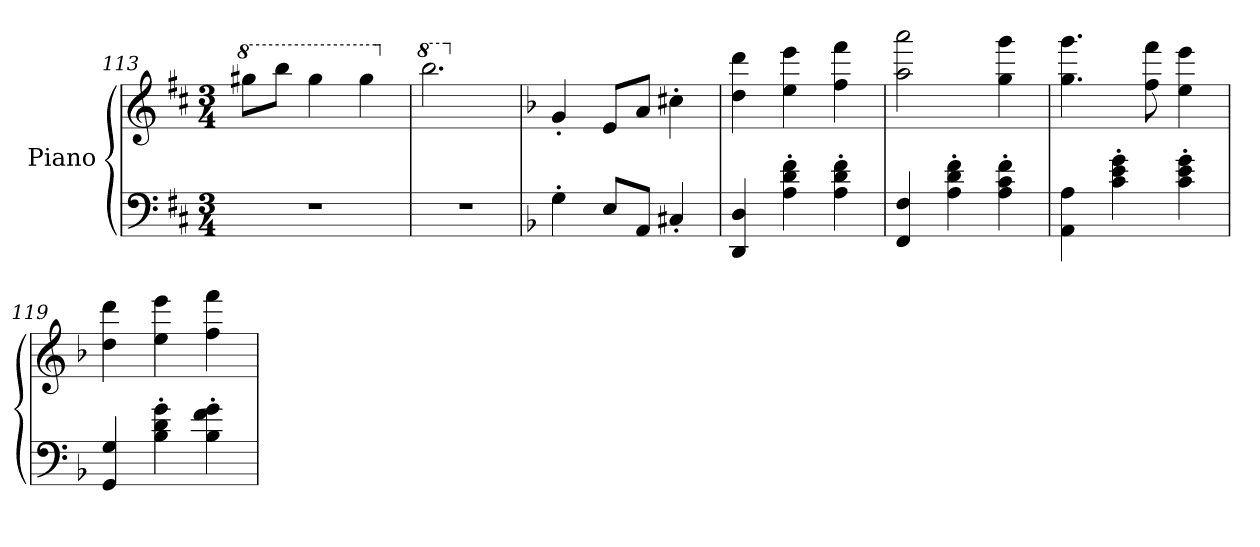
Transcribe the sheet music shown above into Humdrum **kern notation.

**kern	**kern
*part1	*part1
*staff2	*staff1
*I"Piano	*
*clefF4	*clefG2
*k[f#c#]	*k[f#c#]
*M3/4	*M3/4
*	*8va
=113	=113
2.r	8ggg#X\L
.	8bbb\J
.	4ggg#\
.	4ggg#\
=114	=114
*	*X8va
*	*8va
2.r	2.bbb\
=115	=115
*k[b-]	*k[b-]
*	*X8va
4G'\	4g'/
8E/L	8e/L
8AA/J	8a/J
4C#X'/	4cc#X'\
!!LO:LB:g=z
=116	=116
4DD/ 4D/	4dd\ 4ddd\
4A\' 4d\' 4f\'	4ee\ 4eee\
4A\' 4d\' 4f\'	4ff\ 4fff\
=117	=117
4FF/ 4F/	2aa\ 2aaa\
4A\' 4d\' 4f\'	.
4A\' 4c\' 4f\'	4gg\ 4ggg\
=118	=118
4AA\ 4A\	4.gg\ 4.ggg\
4c\' 4e\' 4g\'	.
.	8ff\ 8fff\
4c\' 4e\' 4g\'	4ee\ 4eee\
=119	=119
4GG/ 4G/	4dd\ 4ddd\
4B-\' 4d\' 4g\'	4ee\ 4eee\
4B-\' 4f\' 4g\'	4ff\ 4fff\
=	=
*-	*-
